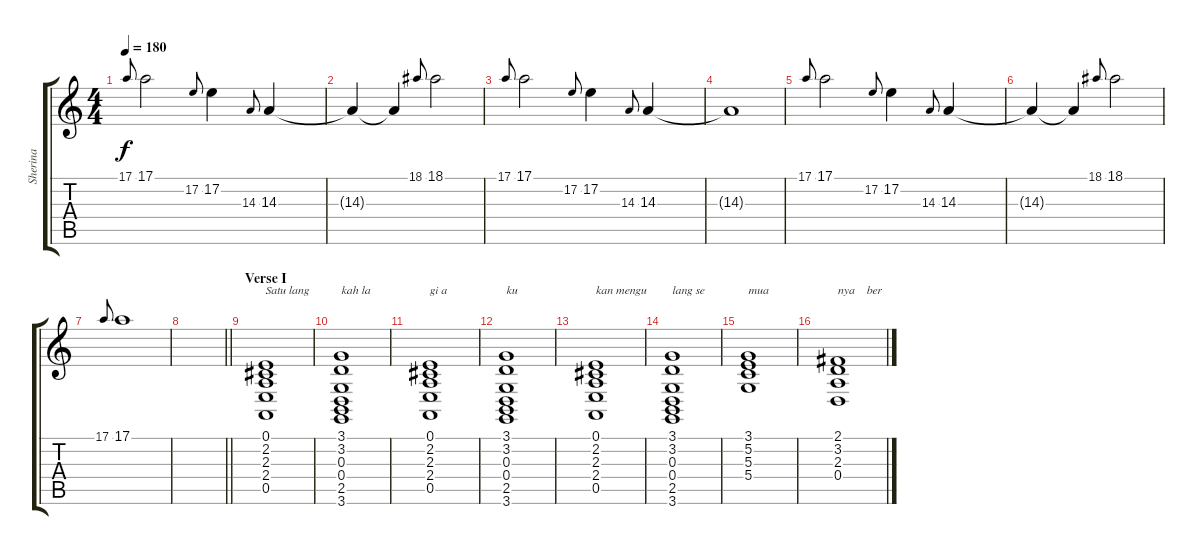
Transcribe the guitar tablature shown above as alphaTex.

\track ("Sherina" "Sherina") {instrument brightacousticpiano}
\staff {score tabs}
\tuning (E4 B3 G3 D3 A2 E2) {hide}
\ts (4 4)
\tempo 180
\clef g2
\ks c
17.1.8{gr onbeat dy f} 17.1.2 17.2.8{gr onbeat} 17.2.4 14.3.8{gr onbeat} 14.3.4 |
14.3{t}.4 14.3{t}.4 18.1.8{gr onbeat} 18.1.2 |
17.1.8{gr onbeat} 17.1.2 17.2.8{gr onbeat} 17.2.4 14.3.8{gr onbeat} 14.3.4 |
14.3{t}.1 |
17.1.8{gr onbeat} 17.1.2 17.2.8{gr onbeat} 17.2.4 14.3.8{gr onbeat} 14.3.4 |
14.3{t}.4 14.3{t}.4 18.1.8{gr onbeat} 18.1.2 |
17.1.8{gr onbeat} 17.1.1 |
\barLineRight lightlight
|
\section ("" "Verse I")
(0.1 2.2 2.3 2.4 0.5).1{txt "Satu lang"} |
(3.1 3.2 0.3 0.4 2.5 3.6).1{txt "kah la"} |
(0.1 2.2 2.3 2.4 0.5).1{txt "gi a"} |
(3.1 3.2 0.3 0.4 2.5 3.6).1{txt "ku"} |
(0.1 2.2 2.3 2.4 0.5).1{txt "kan mengu"} |
(3.1 3.2 0.3 0.4 2.5 3.6).1{txt "lang se"} |
(3.1 5.2 5.3 5.4).1{txt "mua"} |
(2.1 3.2 2.3 0.4).1{txt "nya    ber"}
